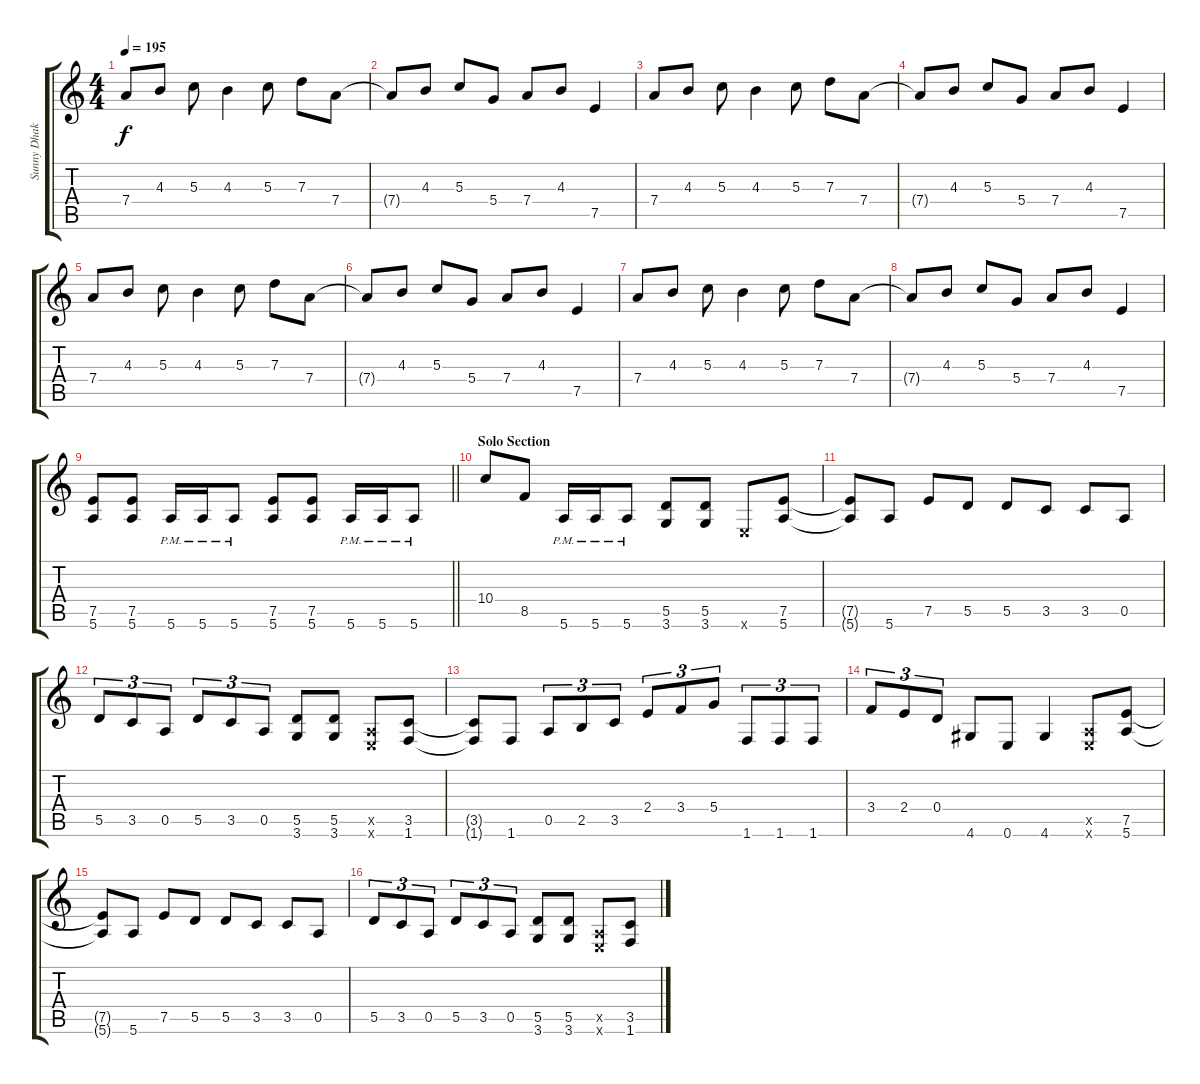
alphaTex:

\track ("Sunny Dhak" "Sunny Dhak") {instrument distortionguitar}
\staff {score tabs}
\tuning (E4 B3 G3 D3 A2 E2) {hide}
\ts (4 4)
\tempo 195
\clef g2
\ks c
7.4.8{dy f} 4.3.8 5.3.8 4.3.4 5.3.8 7.3.8 7.4.8 |
7.4{t}.8 4.3.8 5.3.8 5.4.8 7.4.8 4.3.8 7.5.4 |
7.4.8 4.3.8 5.3.8 4.3.4 5.3.8 7.3.8 7.4.8 |
7.4{t}.8 4.3.8 5.3.8 5.4.8 7.4.8 4.3.8 7.5.4 |
7.4.8 4.3.8 5.3.8 4.3.4 5.3.8 7.3.8 7.4.8 |
7.4{t}.8 4.3.8 5.3.8 5.4.8 7.4.8 4.3.8 7.5.4 |
7.4.8 4.3.8 5.3.8 4.3.4 5.3.8 7.3.8 7.4.8 |
7.4{t}.8 4.3.8 5.3.8 5.4.8 7.4.8 4.3.8 7.5.4 |
\barLineRight lightlight
(7.5 5.6).8 (7.5 5.6).8 5.6{pm}.16 5.6{pm}.16 5.6{pm}.8 (7.5 5.6).8 (7.5 5.6).8 5.6{pm}.16 5.6{pm}.16 5.6{pm}.8 |
\section ("" "Solo Section")
10.4.8 8.5.8 5.6{pm}.16 5.6{pm}.16 5.6{pm}.8 (5.5 3.6).8 (5.5 3.6).8 0.6{x}.8 (7.5 5.6).8 |
(7.5{t} 5.6{t}).8 5.6.8 7.5.8 5.5.8 5.5.8 3.5.8 3.5.8 0.5.8 |
5.5.8{tu (3 2)} 3.5.8{tu (3 2)} 0.5.8{tu (3 2)} 5.5.8{tu (3 2)} 3.5.8{tu (3 2)} 0.5.8{tu (3 2)} (5.5 3.6).8 (5.5 3.6).8 (0.5{x} 0.6{x}).8 (3.5 1.6).8 |
(3.5{t} 1.6{t}).8 1.6.8 0.5.8{tu (3 2)} 2.5.8{tu (3 2)} 3.5.8{tu (3 2)} 2.4.8{tu (3 2)} 3.4.8{tu (3 2)} 5.4.8{tu (3 2)} 1.6.8{tu (3 2)} 1.6.8{tu (3 2)} 1.6.8{tu (3 2)} |
3.4.8{tu (3 2)} 2.4.8{tu (3 2)} 0.4.8{tu (3 2)} 4.6.8 0.6.8 4.6.4 (0.5{x} 0.6{x}).8 (7.5 5.6).8 |
(7.5{t} 5.6{t}).8 5.6.8 7.5.8 5.5.8 5.5.8 3.5.8 3.5.8 0.5.8 |
5.5.8{tu (3 2)} 3.5.8{tu (3 2)} 0.5.8{tu (3 2)} 5.5.8{tu (3 2)} 3.5.8{tu (3 2)} 0.5.8{tu (3 2)} (5.5 3.6).8 (5.5 3.6).8 (0.5{x} 0.6{x}).8 (3.5 1.6).8
